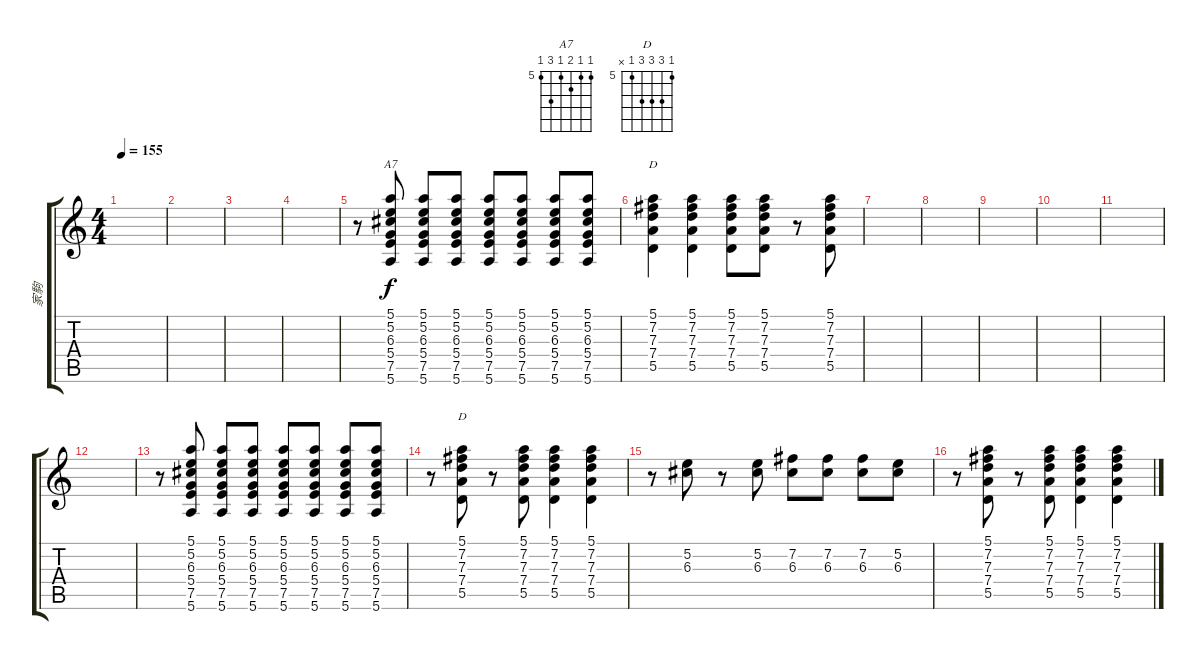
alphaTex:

\track ("家駒" "家駒") {instrument overdrivenguitar}
\staff {score tabs}
\tuning (E4 B3 G3 D3 A2 E2) {hide}
\chord ("A7" 5 5 6 5 7 5) {firstfret 5}
\chord ("D" 2 3 2 0 x x)
\chord ("D" 5 7 7 7 5 x) {firstfret 5}
\ts (4 4)
\tempo 155
\clef g2
\ks c
|
|
|
|
r.8 (5.1 5.2 6.3 5.4 7.5 5.6).8{ch "A7"} (5.1 5.2 6.3 5.4 7.5 5.6).8 (5.1 5.2 6.3 5.4 7.5 5.6).8 (5.1 5.2 6.3 5.4 7.5 5.6).8 (5.1 5.2 6.3 5.4 7.5 5.6).8 (5.1 5.2 6.3 5.4 7.5 5.6).8 (5.1 5.2 6.3 5.4 7.5 5.6).8 |
(5.1 7.2 7.3 7.4 5.5).4{ch "D"} (5.1 7.2 7.3 7.4 5.5).4 (5.1 7.2 7.3 7.4 5.5).8 (5.1 7.2 7.3 7.4 5.5).8 r.8 (5.1 7.2 7.3 7.4 5.5).8 |
|
|
|
|
|
|
r.8 (5.1 5.2 6.3 5.4 7.5 5.6).8 (5.1 5.2 6.3 5.4 7.5 5.6).8 (5.1 5.2 6.3 5.4 7.5 5.6).8 (5.1 5.2 6.3 5.4 7.5 5.6).8 (5.1 5.2 6.3 5.4 7.5 5.6).8 (5.1 5.2 6.3 5.4 7.5 5.6).8 (5.1 5.2 6.3 5.4 7.5 5.6).8 |
r.8 (5.1 7.2 7.3 7.4 5.5).8{ch "D"} r.8 (5.1 7.2 7.3 7.4 5.5).8 (5.1 7.2 7.3 7.4 5.5).4 (5.1 7.2 7.3 7.4 5.5).4 |
r.8 (5.2 6.3).8 r.8 (5.2 6.3).8 (7.2 6.3).8 (7.2 6.3).8 (7.2 6.3).8 (5.2 6.3).8 |
r.8 (5.1 7.2 7.3 7.4 5.5).8 r.8 (5.1 7.2 7.3 7.4 5.5).8 (5.1 7.2 7.3 7.4 5.5).4 (5.1 7.2 7.3 7.4 5.5).4
